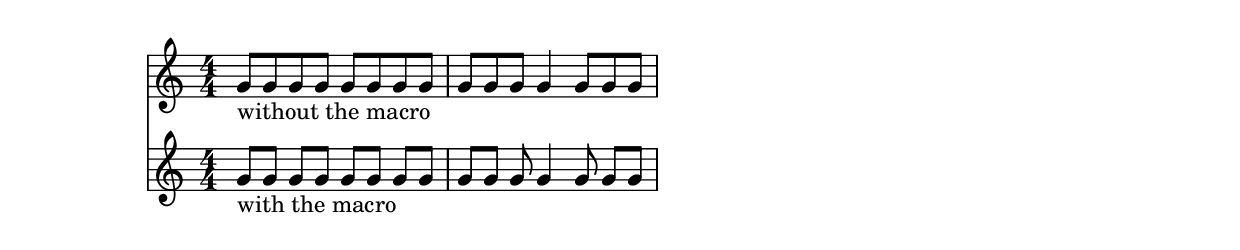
%% http://lsr.di.unimi.it/LSR/Item?id=605
%% see also http://lilypond.org/doc/v2.18/Documentation/snippets/rhythms


% Automatic beams two per two in 4/4 or 2/2 time signature
%              _____
% Default     | | | |
%              _   _
% Required    | | | |

% LSR: The good way adapted from David Bobroff

% macro for beamed two per two in 2/2 and 4/4 time signature
qBeam = {
        \set beamExceptions =
  	#'(                      
  	   (end .                
  	    (                    
  	     ((1 . 8) . (2 2 2 2))   
  	   )))
}

\score {
  <<
    \new Staff {
      \relative c'' {
        \time 4/4
        g8-"without the macro" g g g g g g g
        g8 g g g4 g8 g g
      }
    }
    %Use the macro
    \new Staff {
      \relative c'' {
        \time 4/4
        \qBeam 
        g8-"with the macro" g g g g g g g
        g8 g g g4 g8 g g
      }
    }
  >>
  \layout {
    \context {
      \Staff
      \numericTimeSignature
    }
  }
}
